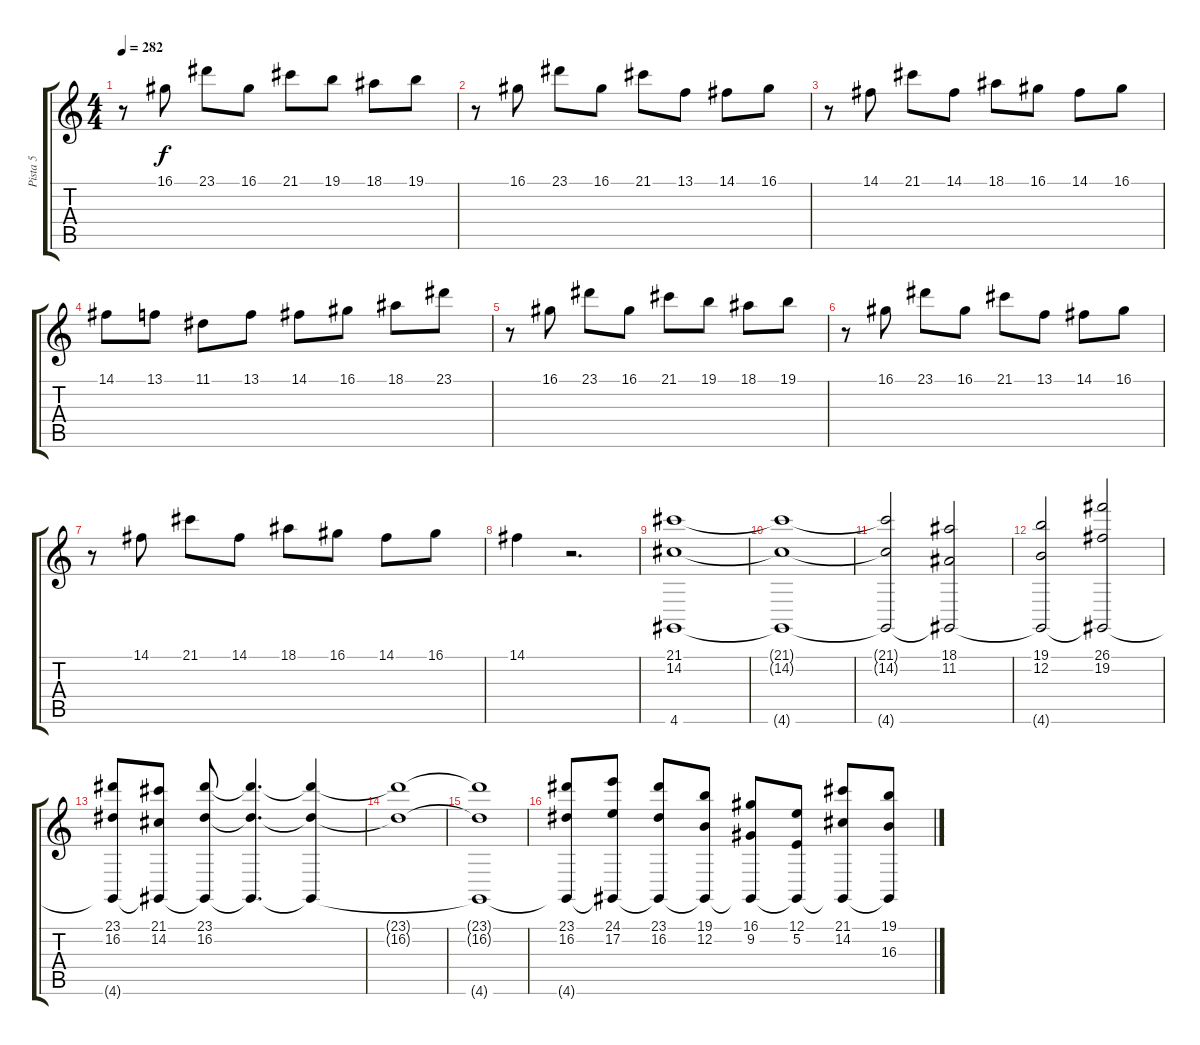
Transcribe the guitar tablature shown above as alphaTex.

\track ("Pista 5" "Pista 5") {instrument stringensemble1}
\staff {score tabs}
\tuning (E4 B3 G3 D3 A2 E2) {hide}
\ts (4 4)
\tempo 282
\clef g2
\ks c
r.8{dy f volume 16} 16.1.8 23.1.8 16.1.8 21.1.8 19.1.8 18.1.8 19.1.8 |
r.8 16.1.8 23.1.8 16.1.8 21.1.8 13.1.8 14.1.8 16.1.8 |
r.8 14.1.8 21.1.8 14.1.8 18.1.8 16.1.8 14.1.8 16.1.8 |
14.1.8 13.1.8 11.1.8 13.1.8 14.1.8 16.1.8 18.1.8 23.1.8 |
r.8{volume 16} 16.1.8 23.1.8 16.1.8 21.1.8 19.1.8 18.1.8 19.1.8 |
r.8 16.1.8 23.1.8 16.1.8 21.1.8 13.1.8 14.1.8 16.1.8 |
r.8 14.1.8 21.1.8 14.1.8 18.1.8 16.1.8 14.1.8 16.1.8 |
14.1.4 r.2{d} |
(21.1 14.2 4.6).1{volume 11} |
(21.1{t} 14.2{t} 4.6{t}).1 |
(21.1{t} 14.2{t} 4.6{t}).2 (18.1 11.2 4.6{t}).2 |
(19.1 12.2 4.6{t}).2 (26.1 19.2 4.6{t}).2 |
(23.1 16.2 4.6{t}).8 (21.1 14.2 4.6{t}).8 (23.1 16.2 4.6{t}).8 (23.1{t} 16.2{t} 4.6{t}).4{d} (23.1{t} 16.2{t} 4.6{t}).4 |
(23.1{t} 16.2{t}).1 |
(23.1{t} 16.2{t} 4.6{t}).1 |
(23.1 16.2 4.6{t}).8 (24.1 17.2 4.6{t}).8 (23.1 16.2 4.6{t}).8 (19.1 12.2 4.6{t}).8 (16.1 9.2 4.6{t}).8 (12.1 5.2 4.6{t}).8 (21.1 14.2 4.6{t}).8 (19.1 16.3 4.6{t}).8
